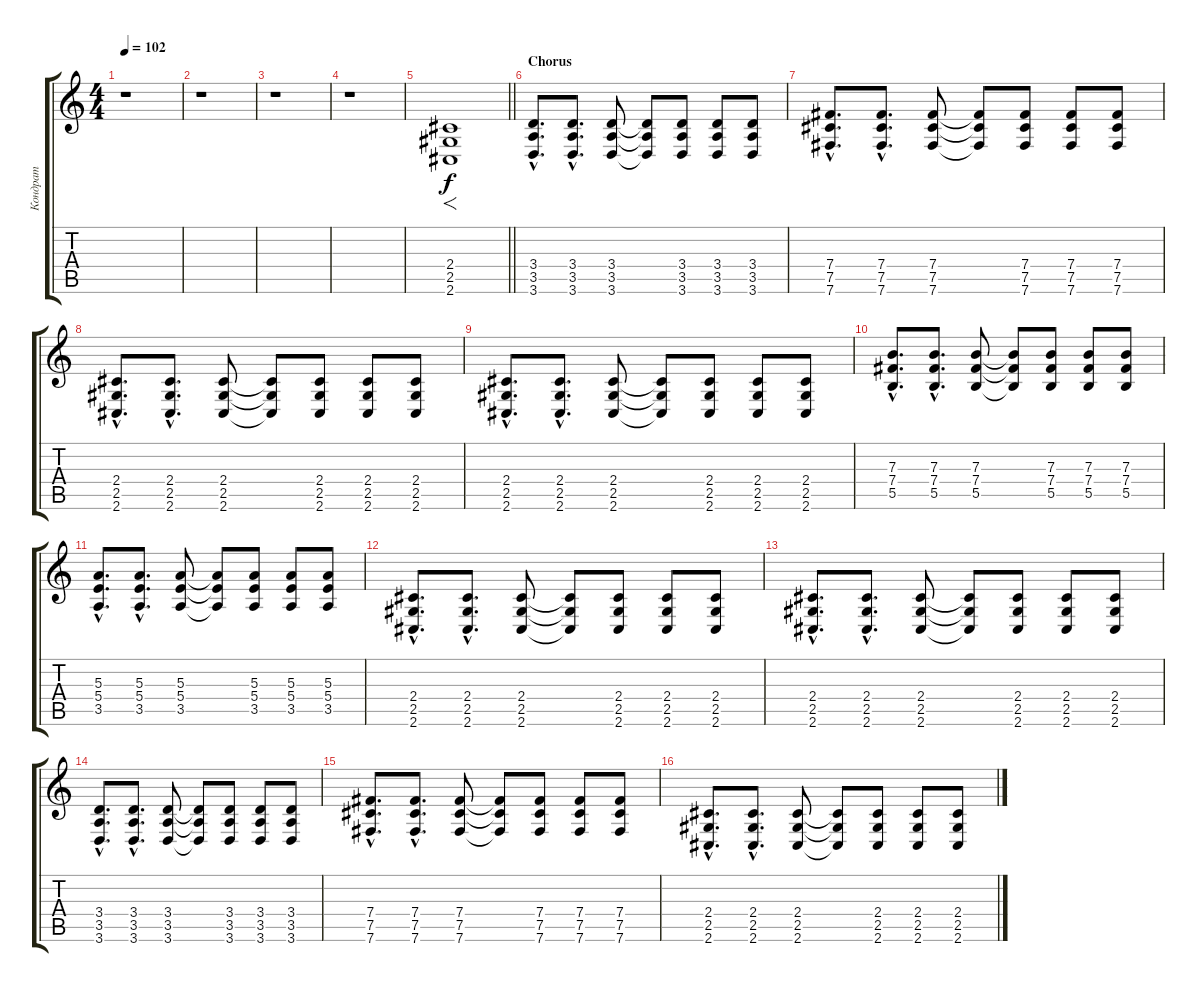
\track ("Кондрат" "Кондрат") {instrument distortionguitar}
\staff {score tabs}
\tuning (Db4 Ab3 E3 B2 Gb2 B1) {hide}
\ts (4 4)
\tempo 102
\clef g2
\ks c
r.1{dy p} |
r.1 |
r.1 |
r.1 |
\barLineRight lightlight
(2.4 2.5 2.6).1{f dy f instrument distortionguitar} |
\section ("" "Chorus")
(3.4{hac} 3.5{hac} 3.6{hac}).8{d} (3.4{hac} 3.5{hac} 3.6{hac}).8{d} (3.4 3.5 3.6).8 (3.4{t} 3.5{t} 3.6{t}).8 (3.4 3.5 3.6).8 (3.4 3.5 3.6).8 (3.4 3.5 3.6).8 |
(7.4{hac} 7.5{hac} 7.6{hac}).8{d} (7.4{hac} 7.5{hac} 7.6{hac}).8{d} (7.4 7.5 7.6).8 (7.4{t} 7.5{t} 7.6{t}).8 (7.4 7.5 7.6).8 (7.4 7.5 7.6).8 (7.4 7.5 7.6).8 |
(2.4{hac} 2.5{hac} 2.6{hac}).8{d} (2.4{hac} 2.5{hac} 2.6{hac}).8{d} (2.4 2.5 2.6).8 (2.4{t} 2.5{t} 2.6{t}).8 (2.4 2.5 2.6).8 (2.4 2.5 2.6).8 (2.4 2.5 2.6).8 |
(2.4{hac} 2.5{hac} 2.6{hac}).8{d} (2.4{hac} 2.5{hac} 2.6{hac}).8{d} (2.4 2.5 2.6).8 (2.4{t} 2.5{t} 2.6{t}).8 (2.4 2.5 2.6).8 (2.4 2.5 2.6).8 (2.4 2.5 2.6).8 |
(7.3{hac} 7.4{hac} 5.5{hac}).8{d} (7.3{hac} 7.4{hac} 5.5{hac}).8{d} (7.3 7.4 5.5).8 (7.3{t} 7.4{t} 5.5{t}).8 (7.3 7.4 5.5).8 (7.3 7.4 5.5).8 (7.3 7.4 5.5).8 |
(5.3{hac} 5.4{hac} 3.5{hac}).8{d} (5.3{hac} 5.4{hac} 3.5{hac}).8{d} (5.3 5.4 3.5).8 (5.3{t} 5.4{t} 3.5{t}).8 (5.3 5.4 3.5).8 (5.3 5.4 3.5).8 (5.3 5.4 3.5).8 |
(2.4{hac} 2.5{hac} 2.6{hac}).8{d} (2.4{hac} 2.5{hac} 2.6{hac}).8{d} (2.4 2.5 2.6).8 (2.4{t} 2.5{t} 2.6{t}).8 (2.4 2.5 2.6).8 (2.4 2.5 2.6).8 (2.4 2.5 2.6).8 |
(2.4{hac} 2.5{hac} 2.6{hac}).8{d} (2.4{hac} 2.5{hac} 2.6{hac}).8{d} (2.4 2.5 2.6).8 (2.4{t} 2.5{t} 2.6{t}).8 (2.4 2.5 2.6).8 (2.4 2.5 2.6).8 (2.4 2.5 2.6).8 |
(3.4{hac} 3.5{hac} 3.6{hac}).8{d} (3.4{hac} 3.5{hac} 3.6{hac}).8{d} (3.4 3.5 3.6).8 (3.4{t} 3.5{t} 3.6{t}).8 (3.4 3.5 3.6).8 (3.4 3.5 3.6).8 (3.4 3.5 3.6).8 |
(7.4{hac} 7.5{hac} 7.6{hac}).8{d} (7.4{hac} 7.5{hac} 7.6{hac}).8{d} (7.4 7.5 7.6).8 (7.4{t} 7.5{t} 7.6{t}).8 (7.4 7.5 7.6).8 (7.4 7.5 7.6).8 (7.4 7.5 7.6).8 |
(2.4{hac} 2.5{hac} 2.6{hac}).8{d} (2.4{hac} 2.5{hac} 2.6{hac}).8{d} (2.4 2.5 2.6).8 (2.4{t} 2.5{t} 2.6{t}).8 (2.4 2.5 2.6).8 (2.4 2.5 2.6).8 (2.4 2.5 2.6).8
